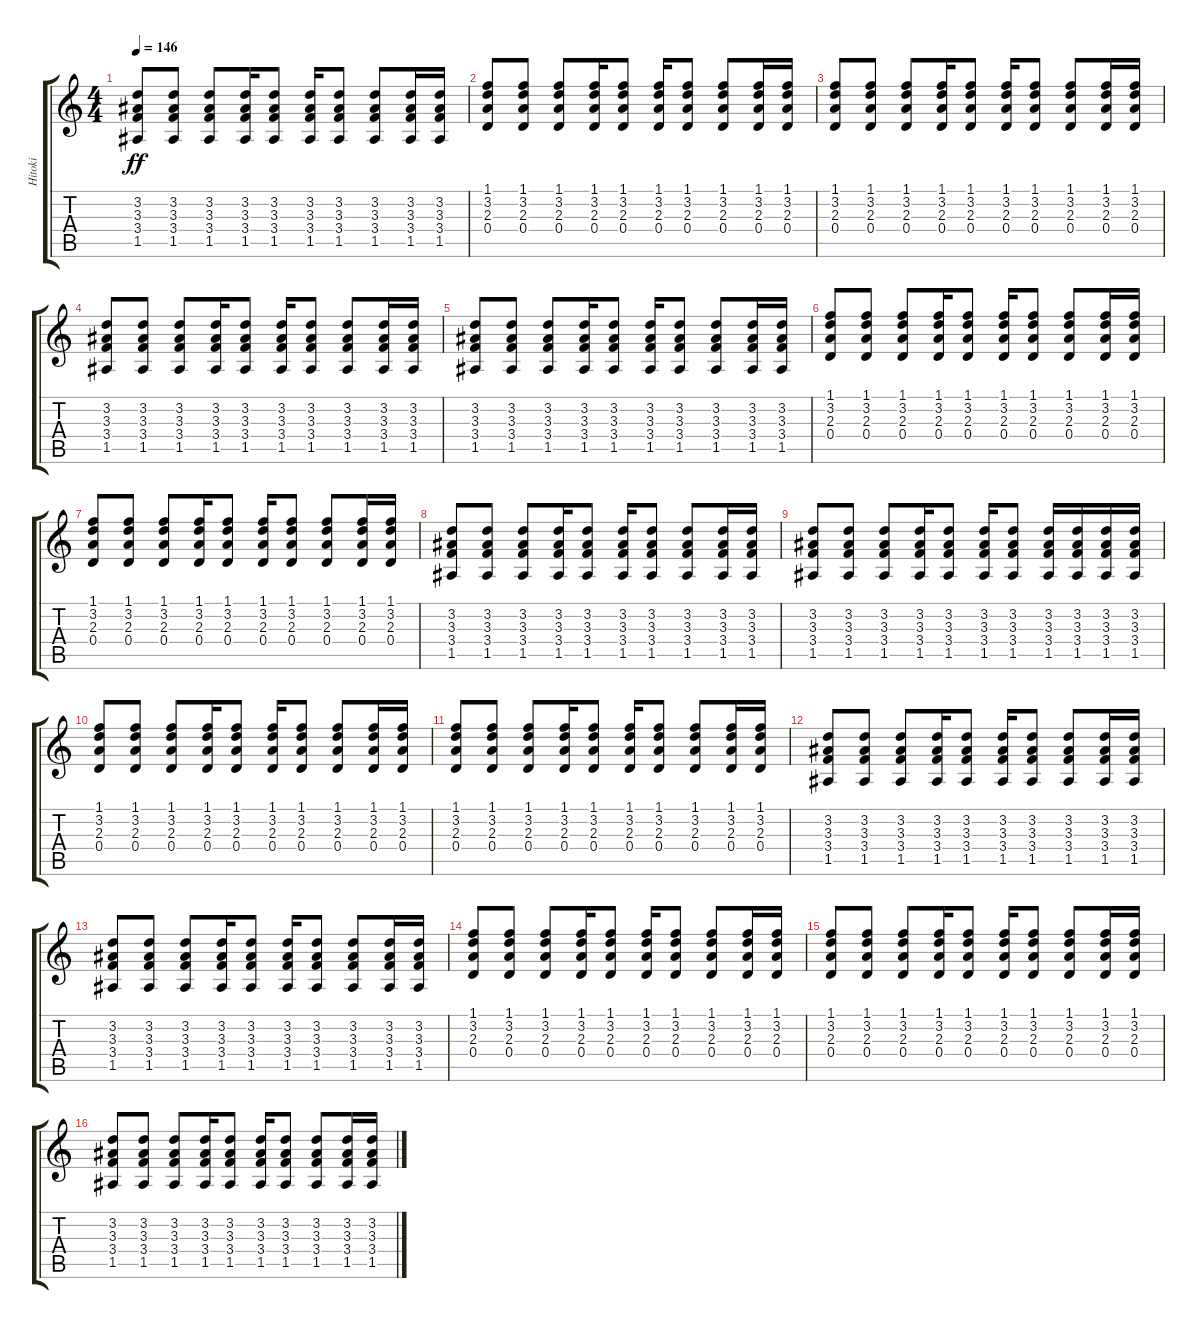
\track ("Hitoki " "Hitoki ") {instrument acousticguitarsteel}
\staff {score tabs}
\tuning (E4 B3 G3 D3 A2 E2) {hide}
\ts (4 4)
\tempo 146
\clef g2
\ks c
(3.2 3.3 3.4 1.5).8{dy ff} (3.2 3.3 3.4 1.5).8 (3.2 3.3 3.4 1.5).8 (3.2 3.3 3.4 1.5).16 (3.2 3.3 3.4 1.5).8 (3.2 3.3 3.4 1.5).16 (3.2 3.3 3.4 1.5).8 (3.2 3.3 3.4 1.5).8 (3.2 3.3 3.4 1.5).16 (3.2 3.3 3.4 1.5).16 |
(1.1 3.2 2.3 0.4).8 (1.1 3.2 2.3 0.4).8 (1.1 3.2 2.3 0.4).8 (1.1 3.2 2.3 0.4).16 (1.1 3.2 2.3 0.4).8 (1.1 3.2 2.3 0.4).16 (1.1 3.2 2.3 0.4).8 (1.1 3.2 2.3 0.4).8 (1.1 3.2 2.3 0.4).16 (1.1 3.2 2.3 0.4).16 |
(1.1 3.2 2.3 0.4).8 (1.1 3.2 2.3 0.4).8 (1.1 3.2 2.3 0.4).8 (1.1 3.2 2.3 0.4).16 (1.1 3.2 2.3 0.4).8 (1.1 3.2 2.3 0.4).16 (1.1 3.2 2.3 0.4).8 (1.1 3.2 2.3 0.4).8 (1.1 3.2 2.3 0.4).16 (1.1 3.2 2.3 0.4).16 |
(3.2 3.3 3.4 1.5).8 (3.2 3.3 3.4 1.5).8 (3.2 3.3 3.4 1.5).8 (3.2 3.3 3.4 1.5).16 (3.2 3.3 3.4 1.5).8 (3.2 3.3 3.4 1.5).16 (3.2 3.3 3.4 1.5).8 (3.2 3.3 3.4 1.5).8 (3.2 3.3 3.4 1.5).16 (3.2 3.3 3.4 1.5).16 |
(3.2 3.3 3.4 1.5).8 (3.2 3.3 3.4 1.5).8 (3.2 3.3 3.4 1.5).8 (3.2 3.3 3.4 1.5).16 (3.2 3.3 3.4 1.5).8 (3.2 3.3 3.4 1.5).16 (3.2 3.3 3.4 1.5).8 (3.2 3.3 3.4 1.5).8 (3.2 3.3 3.4 1.5).16 (3.2 3.3 3.4 1.5).16 |
(1.1 3.2 2.3 0.4).8 (1.1 3.2 2.3 0.4).8 (1.1 3.2 2.3 0.4).8 (1.1 3.2 2.3 0.4).16 (1.1 3.2 2.3 0.4).8 (1.1 3.2 2.3 0.4).16 (1.1 3.2 2.3 0.4).8 (1.1 3.2 2.3 0.4).8 (1.1 3.2 2.3 0.4).16 (1.1 3.2 2.3 0.4).16 |
(1.1 3.2 2.3 0.4).8 (1.1 3.2 2.3 0.4).8 (1.1 3.2 2.3 0.4).8 (1.1 3.2 2.3 0.4).16 (1.1 3.2 2.3 0.4).8 (1.1 3.2 2.3 0.4).16 (1.1 3.2 2.3 0.4).8 (1.1 3.2 2.3 0.4).8 (1.1 3.2 2.3 0.4).16 (1.1 3.2 2.3 0.4).16 |
(3.2 3.3 3.4 1.5).8 (3.2 3.3 3.4 1.5).8 (3.2 3.3 3.4 1.5).8 (3.2 3.3 3.4 1.5).16 (3.2 3.3 3.4 1.5).8 (3.2 3.3 3.4 1.5).16 (3.2 3.3 3.4 1.5).8 (3.2 3.3 3.4 1.5).8 (3.2 3.3 3.4 1.5).16 (3.2 3.3 3.4 1.5).16 |
(3.2 3.3 3.4 1.5).8 (3.2 3.3 3.4 1.5).8 (3.2 3.3 3.4 1.5).8 (3.2 3.3 3.4 1.5).16 (3.2 3.3 3.4 1.5).8 (3.2 3.3 3.4 1.5).16 (3.2 3.3 3.4 1.5).8 (3.2 3.3 3.4 1.5).16 (3.2 3.3 3.4 1.5).16 (3.2 3.3 3.4 1.5).16 (3.2 3.3 3.4 1.5).16 |
(1.1 3.2 2.3 0.4).8 (1.1 3.2 2.3 0.4).8 (1.1 3.2 2.3 0.4).8 (1.1 3.2 2.3 0.4).16 (1.1 3.2 2.3 0.4).8 (1.1 3.2 2.3 0.4).16 (1.1 3.2 2.3 0.4).8 (1.1 3.2 2.3 0.4).8 (1.1 3.2 2.3 0.4).16 (1.1 3.2 2.3 0.4).16 |
(1.1 3.2 2.3 0.4).8 (1.1 3.2 2.3 0.4).8 (1.1 3.2 2.3 0.4).8 (1.1 3.2 2.3 0.4).16 (1.1 3.2 2.3 0.4).8 (1.1 3.2 2.3 0.4).16 (1.1 3.2 2.3 0.4).8 (1.1 3.2 2.3 0.4).8 (1.1 3.2 2.3 0.4).16 (1.1 3.2 2.3 0.4).16 |
(3.2 3.3 3.4 1.5).8 (3.2 3.3 3.4 1.5).8 (3.2 3.3 3.4 1.5).8 (3.2 3.3 3.4 1.5).16 (3.2 3.3 3.4 1.5).8 (3.2 3.3 3.4 1.5).16 (3.2 3.3 3.4 1.5).8 (3.2 3.3 3.4 1.5).8 (3.2 3.3 3.4 1.5).16 (3.2 3.3 3.4 1.5).16 |
(3.2 3.3 3.4 1.5).8 (3.2 3.3 3.4 1.5).8 (3.2 3.3 3.4 1.5).8 (3.2 3.3 3.4 1.5).16 (3.2 3.3 3.4 1.5).8 (3.2 3.3 3.4 1.5).16 (3.2 3.3 3.4 1.5).8 (3.2 3.3 3.4 1.5).8 (3.2 3.3 3.4 1.5).16 (3.2 3.3 3.4 1.5).16 |
(1.1 3.2 2.3 0.4).8 (1.1 3.2 2.3 0.4).8 (1.1 3.2 2.3 0.4).8 (1.1 3.2 2.3 0.4).16 (1.1 3.2 2.3 0.4).8 (1.1 3.2 2.3 0.4).16 (1.1 3.2 2.3 0.4).8 (1.1 3.2 2.3 0.4).8 (1.1 3.2 2.3 0.4).16 (1.1 3.2 2.3 0.4).16 |
(1.1 3.2 2.3 0.4).8 (1.1 3.2 2.3 0.4).8 (1.1 3.2 2.3 0.4).8 (1.1 3.2 2.3 0.4).16 (1.1 3.2 2.3 0.4).8 (1.1 3.2 2.3 0.4).16 (1.1 3.2 2.3 0.4).8 (1.1 3.2 2.3 0.4).8 (1.1 3.2 2.3 0.4).16 (1.1 3.2 2.3 0.4).16 |
(3.2 3.3 3.4 1.5).8 (3.2 3.3 3.4 1.5).8 (3.2 3.3 3.4 1.5).8 (3.2 3.3 3.4 1.5).16 (3.2 3.3 3.4 1.5).8 (3.2 3.3 3.4 1.5).16 (3.2 3.3 3.4 1.5).8 (3.2 3.3 3.4 1.5).8 (3.2 3.3 3.4 1.5).16 (3.2 3.3 3.4 1.5).16
